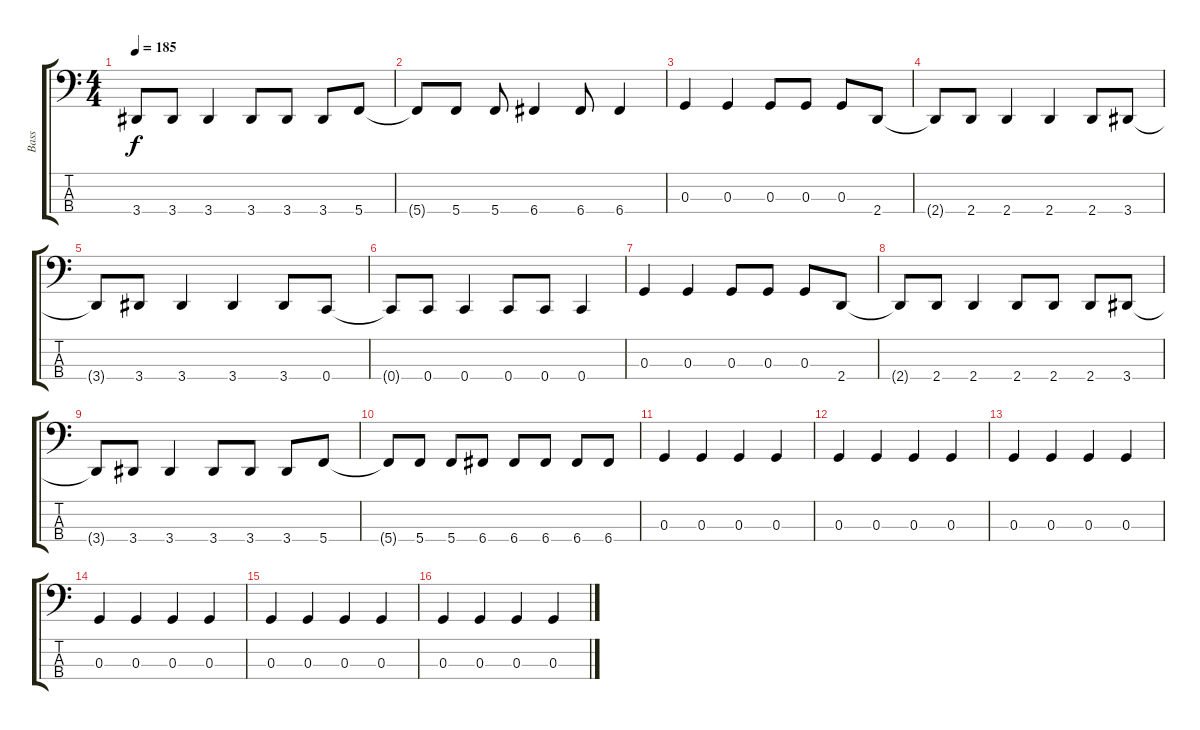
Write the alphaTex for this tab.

\track ("Bass" "Bass") {instrument slapbass1}
\staff {score tabs}
\tuning (F2 C2 G1 C1) {hide}
\ts (4 4)
\tempo 185
\clef f4
\ks c
3.4{t}.8{dy f} 3.4.8 3.4.4 3.4.8 3.4.8 3.4.8 5.4.8 |
5.4{t}.8 5.4.8 5.4.8 6.4.4 6.4.8 6.4.4 |
0.3.4 0.3.4 0.3.8 0.3.8 0.3.8 2.4.8 |
2.4{t}.8 2.4.8 2.4.4 2.4.4 2.4.8 3.4.8 |
3.4{t}.8 3.4.8 3.4.4 3.4.4 3.4.8 0.4.8 |
0.4{t}.8 0.4.8 0.4.4 0.4.8 0.4.8 0.4.4 |
0.3.4 0.3.4 0.3.8 0.3.8 0.3.8 2.4.8 |
2.4{t}.8 2.4.8 2.4.4 2.4.8 2.4.8 2.4.8 3.4.8 |
3.4{t}.8 3.4.8 3.4.4 3.4.8 3.4.8 3.4.8 5.4.8 |
5.4{t}.8 5.4.8 5.4.8 6.4.8 6.4.8 6.4.8 6.4.8 6.4.8 |
0.3.4 0.3.4 0.3.4 0.3.4 |
0.3.4 0.3.4 0.3.4 0.3.4 |
0.3.4 0.3.4 0.3.4 0.3.4 |
0.3.4 0.3.4 0.3.4 0.3.4 |
0.3.4 0.3.4 0.3.4 0.3.4 |
0.3.4 0.3.4 0.3.4 0.3.4
